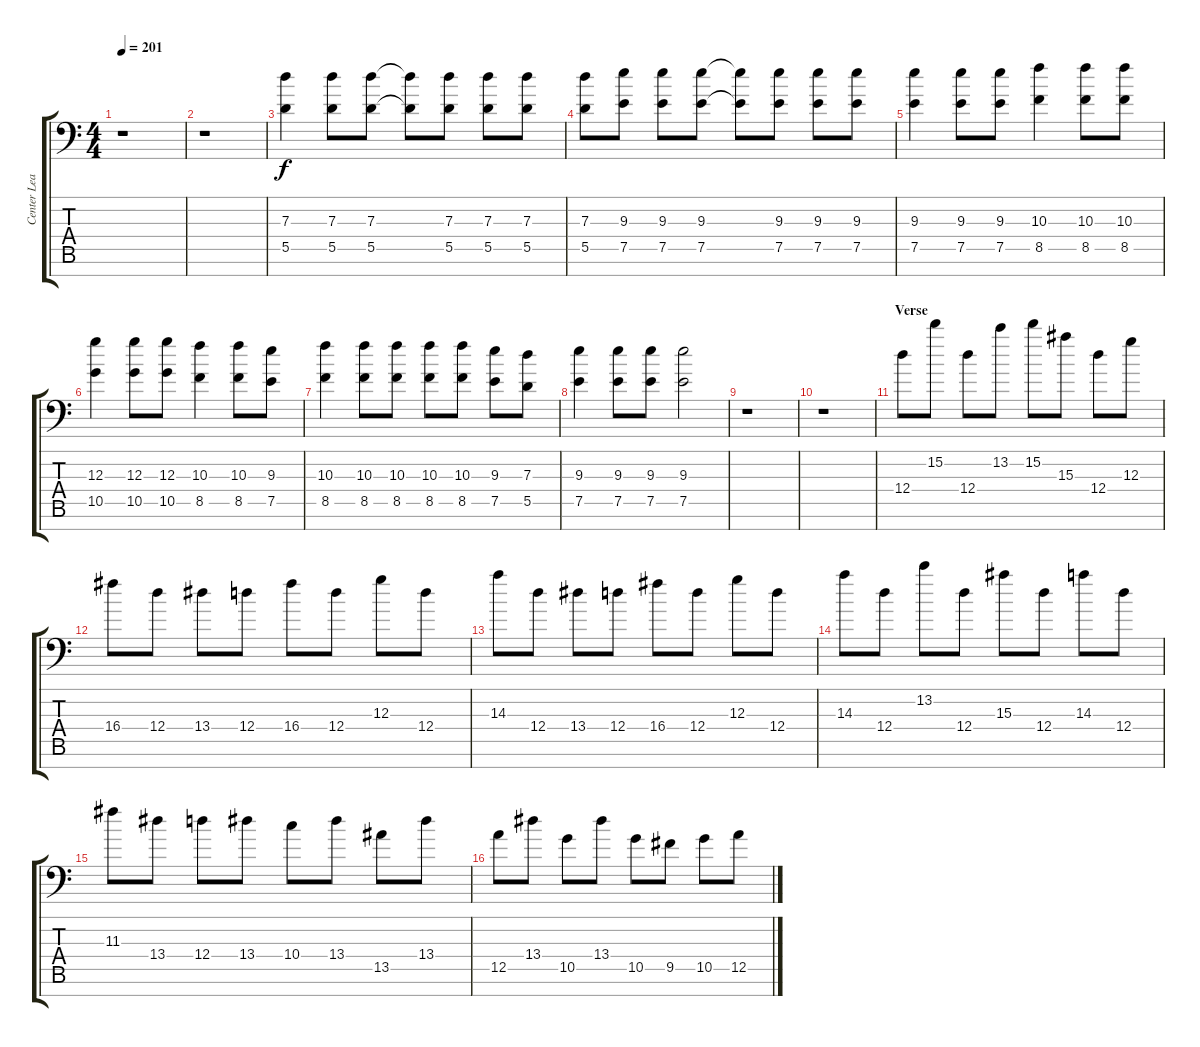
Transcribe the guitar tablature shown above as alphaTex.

\track ("Center Lead 1" "Center Lea") {instrument overdrivenguitar}
\staff {score tabs}
\tuning (E4 B3 G3 D3 A2 E2 A1) {hide}
\ts (4 4)
\tempo 201
\clef f4
\ks aminor
r.1{dy f} |
r.1 |
(7.3 5.5).4 (7.3 5.5).8 (7.3 5.5).8 (7.3{t} 5.5{t}).8 (7.3 5.5).8 (7.3 5.5).8 (7.3 5.5).8 |
(7.3 5.5).8 (9.3 7.5).8 (9.3 7.5).8 (9.3 7.5).8 (9.3{t} 7.5{t}).8 (9.3 7.5).8 (9.3 7.5).8 (9.3 7.5).8 |
(9.3 7.5).4 (9.3 7.5).8 (9.3 7.5).8 (10.3 8.5).4 (10.3 8.5).8 (10.3 8.5).8 |
(12.3 10.5).4 (12.3 10.5).8 (12.3 10.5).8 (10.3 8.5).4 (10.3 8.5).8 (9.3 7.5).8 |
(10.3 8.5).4 (10.3 8.5).8 (10.3 8.5).8 (10.3 8.5).8 (10.3 8.5).8 (9.3 7.5).8 (7.3 5.5).8 |
(9.3 7.5).4 (9.3 7.5).8 (9.3 7.5).8 (9.3 7.5).2 |
r.1 |
r.1 |
\section ("" "Verse")
12.4.8 15.2.8 12.4.8 13.2.8 15.2.8 15.3.8 12.4.8 12.3.8 |
16.4.8 12.4.8 13.4.8 12.4.8 16.4.8 12.4.8 12.3.8 12.4.8 |
14.3.8 12.4.8 13.4.8 12.4.8 16.4.8 12.4.8 12.3.8 12.4.8 |
14.3.8 12.4.8 13.2.8 12.4.8 15.3.8 12.4.8 14.3.8 12.4.8 |
11.3.8 13.4.8 12.4.8 13.4.8 10.4.8 13.4.8 13.5.8 13.4.8 |
12.5.8 13.4.8 10.5.8 13.4.8 10.5.8 9.5.8 10.5.8 12.5.8
